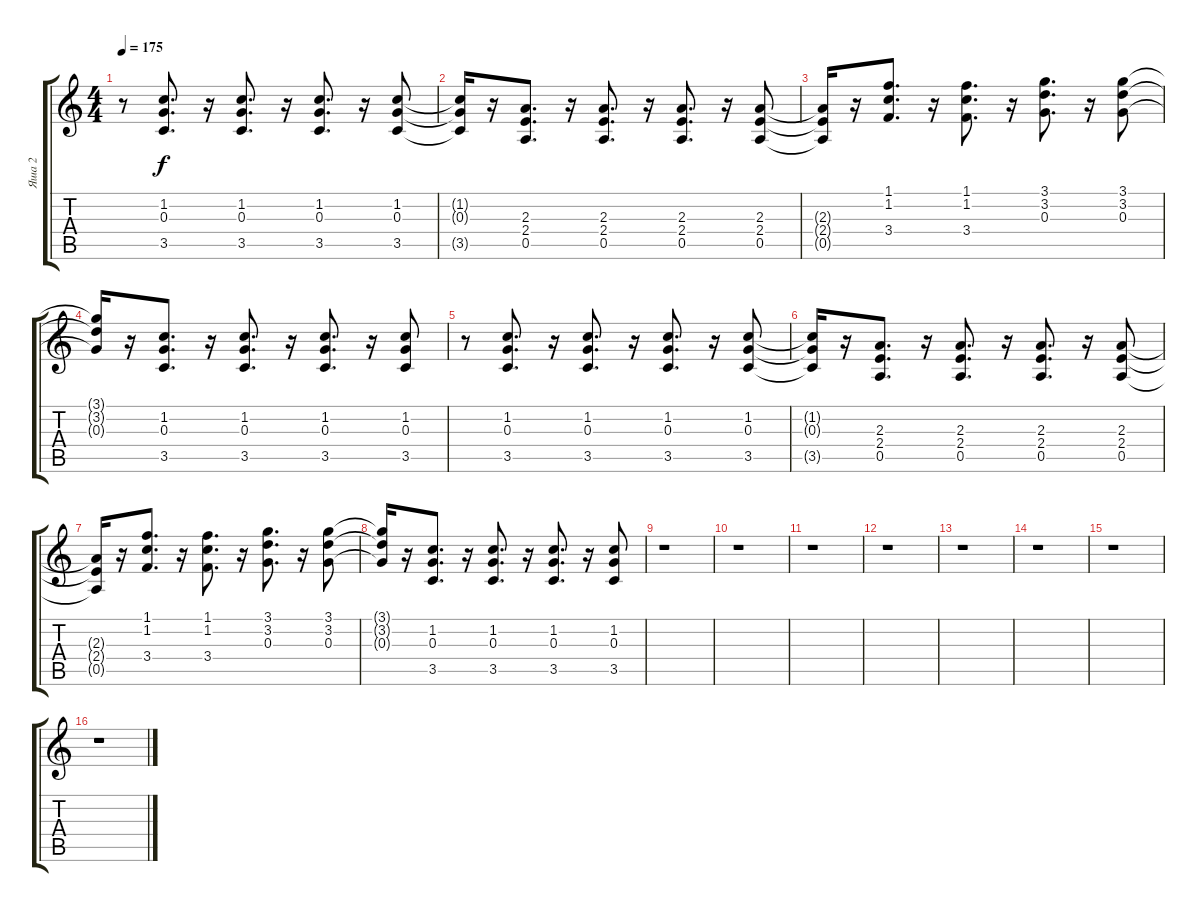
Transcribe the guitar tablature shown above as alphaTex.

\track ("Яша 2" "Яша 2") {instrument distortionguitar}
\staff {score tabs}
\tuning (E4 B3 G3 D3 A2 E2) {hide}
\ts (4 4)
\tempo 175
\clef g2
\ks c
r.8{dy f} (1.2 0.3 3.5).8{d} r.16 (1.2 0.3 3.5).8{d} r.16 (1.2 0.3 3.5).8{d} r.16 (1.2 0.3 3.5).8 |
(1.2{t} 0.3{t} 3.5{t}).16 r.16 (2.3 2.4 0.5).8{d} r.16 (2.3 2.4 0.5).8{d} r.16 (2.3 2.4 0.5).8{d} r.16 (2.3 2.4 0.5).8 |
(2.3{t} 2.4{t} 0.5{t}).16 r.16 (1.1 1.2 3.4).8{d} r.16 (1.1 1.2 3.4).8{d} r.16 (3.1 3.2 0.3).8{d} r.16 (3.1 3.2 0.3).8 |
(3.1{t} 3.2{t} 0.3{t}).16 r.16 (1.2 0.3 3.5).8{d} r.16 (1.2 0.3 3.5).8{d} r.16 (1.2 0.3 3.5).8{d} r.16 (1.2 0.3 3.5).8 |
r.8 (1.2 0.3 3.5).8{d} r.16 (1.2 0.3 3.5).8{d} r.16 (1.2 0.3 3.5).8{d} r.16 (1.2 0.3 3.5).8 |
(1.2{t} 0.3{t} 3.5{t}).16 r.16 (2.3 2.4 0.5).8{d} r.16 (2.3 2.4 0.5).8{d} r.16 (2.3 2.4 0.5).8{d} r.16 (2.3 2.4 0.5).8 |
(2.3{t} 2.4{t} 0.5{t}).16 r.16 (1.1 1.2 3.4).8{d} r.16 (1.1 1.2 3.4).8{d} r.16 (3.1 3.2 0.3).8{d} r.16 (3.1 3.2 0.3).8 |
(3.1{t} 3.2{t} 0.3{t}).16 r.16 (1.2 0.3 3.5).8{d} r.16 (1.2 0.3 3.5).8{d} r.16 (1.2 0.3 3.5).8{d} r.16 (1.2 0.3 3.5).8 |
r.1 |
r.1 |
r.1 |
r.1 |
r.1 |
r.1 |
r.1 |
r.1
